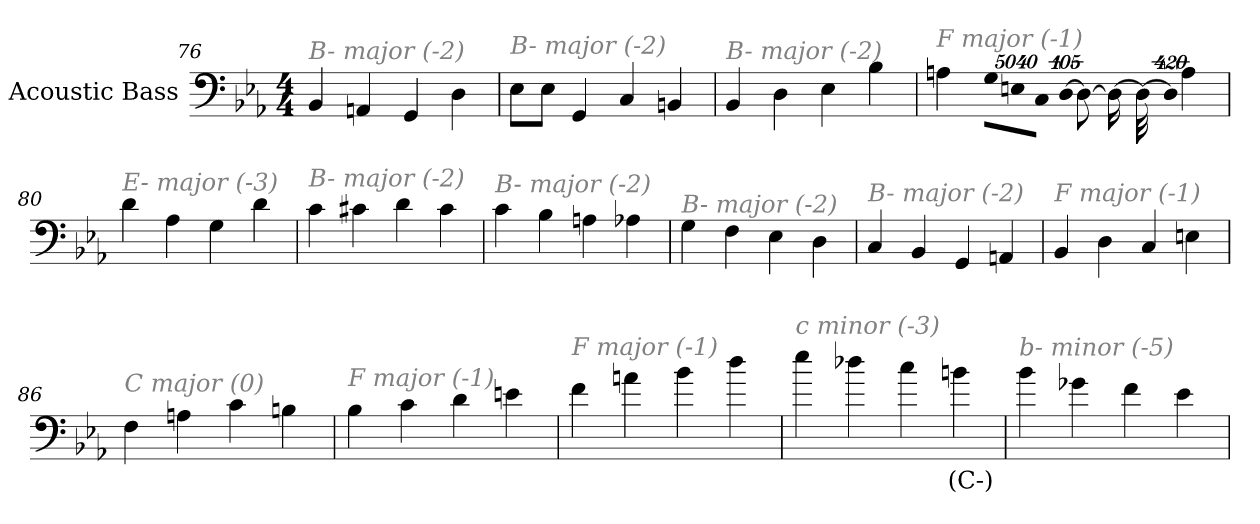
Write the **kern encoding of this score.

**kern	**text
*part1	*part1
*staff1	*staff1
*I"Acoustic Bass	*
*clefF4	*
*ITrd7c12	*
*k[b-e-a-]	*
*E-:	*
*M4/4	*
=76	=76
!LO:TX:i:color=#808080:t=B- major (-2)	!
4BBB-	.
4AAAn	.
4GGG	.
4DD	.
=77	=77
!LO:TX:i:color=#808080:t=B- major (-2)	!
8EE-L	.
8EE-J	.
4GGG	.
4CC	.
4BBBn	.
=78	=78
!LO:TX:i:color=#808080:t=B- major (-2)	!
4BBB-	.
4DD	.
4EE-	.
4BB-	.
=79	=79
!LO:TX:i:color=#808080:t=F major (-1)	!
4AAn	.
!LO:N:vis=8	!
40320%3347GGL	.
!LO:N:vis=8	!
40320%3347EEn	.
!LO:N:vis=8	!
40320%3347CCJ	.
!LO:N:vis=1024	!
[13440%13DD	.
8DD_	.
16DD_	.
32DD_	.
!LO:N:vis=1024%31	!
13440%407DD]	.
4AA	.
=80	=80
!LO:TX:i:color=#808080:t=E- major (-3)	!
4D	.
4AA-	.
4GG	.
4D	.
=81	=81
!LO:TX:i:color=#808080:t=B- major (-2)	!
4C	.
4C#X	.
4D	.
4C#	.
=82	=82
!LO:TX:i:color=#808080:t=B- major (-2)	!
4C	.
4BB-	.
4AAn	.
4AA-X	.
=83	=83
!LO:TX:i:color=#808080:t=B- major (-2)	!
4GG	.
4FF	.
4EE-	.
4DD	.
=84	=84
!LO:TX:i:color=#808080:t=B- major (-2)	!
4CC	.
4BBB-	.
4GGG	.
4AAAn	.
=85	=85
!LO:TX:i:color=#808080:t=F major (-1)	!
4BBB-	.
4DD	.
4CC	.
4EEn	.
=86	=86
!LO:TX:i:color=#808080:t=C major (0)	!
4FF	.
4AAn	.
4C	.
4BBn	.
=87	=87
!LO:TX:i:color=#808080:t=F major (-1)	!
4BB-	.
4C	.
4D	.
4En	.
=88	=88
!LO:TX:i:color=#808080:t=F major (-1)	!
4F	.
4An	.
4B-	.
4d	.
=89	=89
!LO:TX:i:color=#808080:t=c minor (-3)	!
4e-	.
4d-X	.
4c	.
4Bni	(C-)
=90	=90
!LO:TX:i:color=#808080:t=b- minor (-5)	!
4B-	.
4G-X	.
4F	.
4E-	.
=	=
*-	*-
